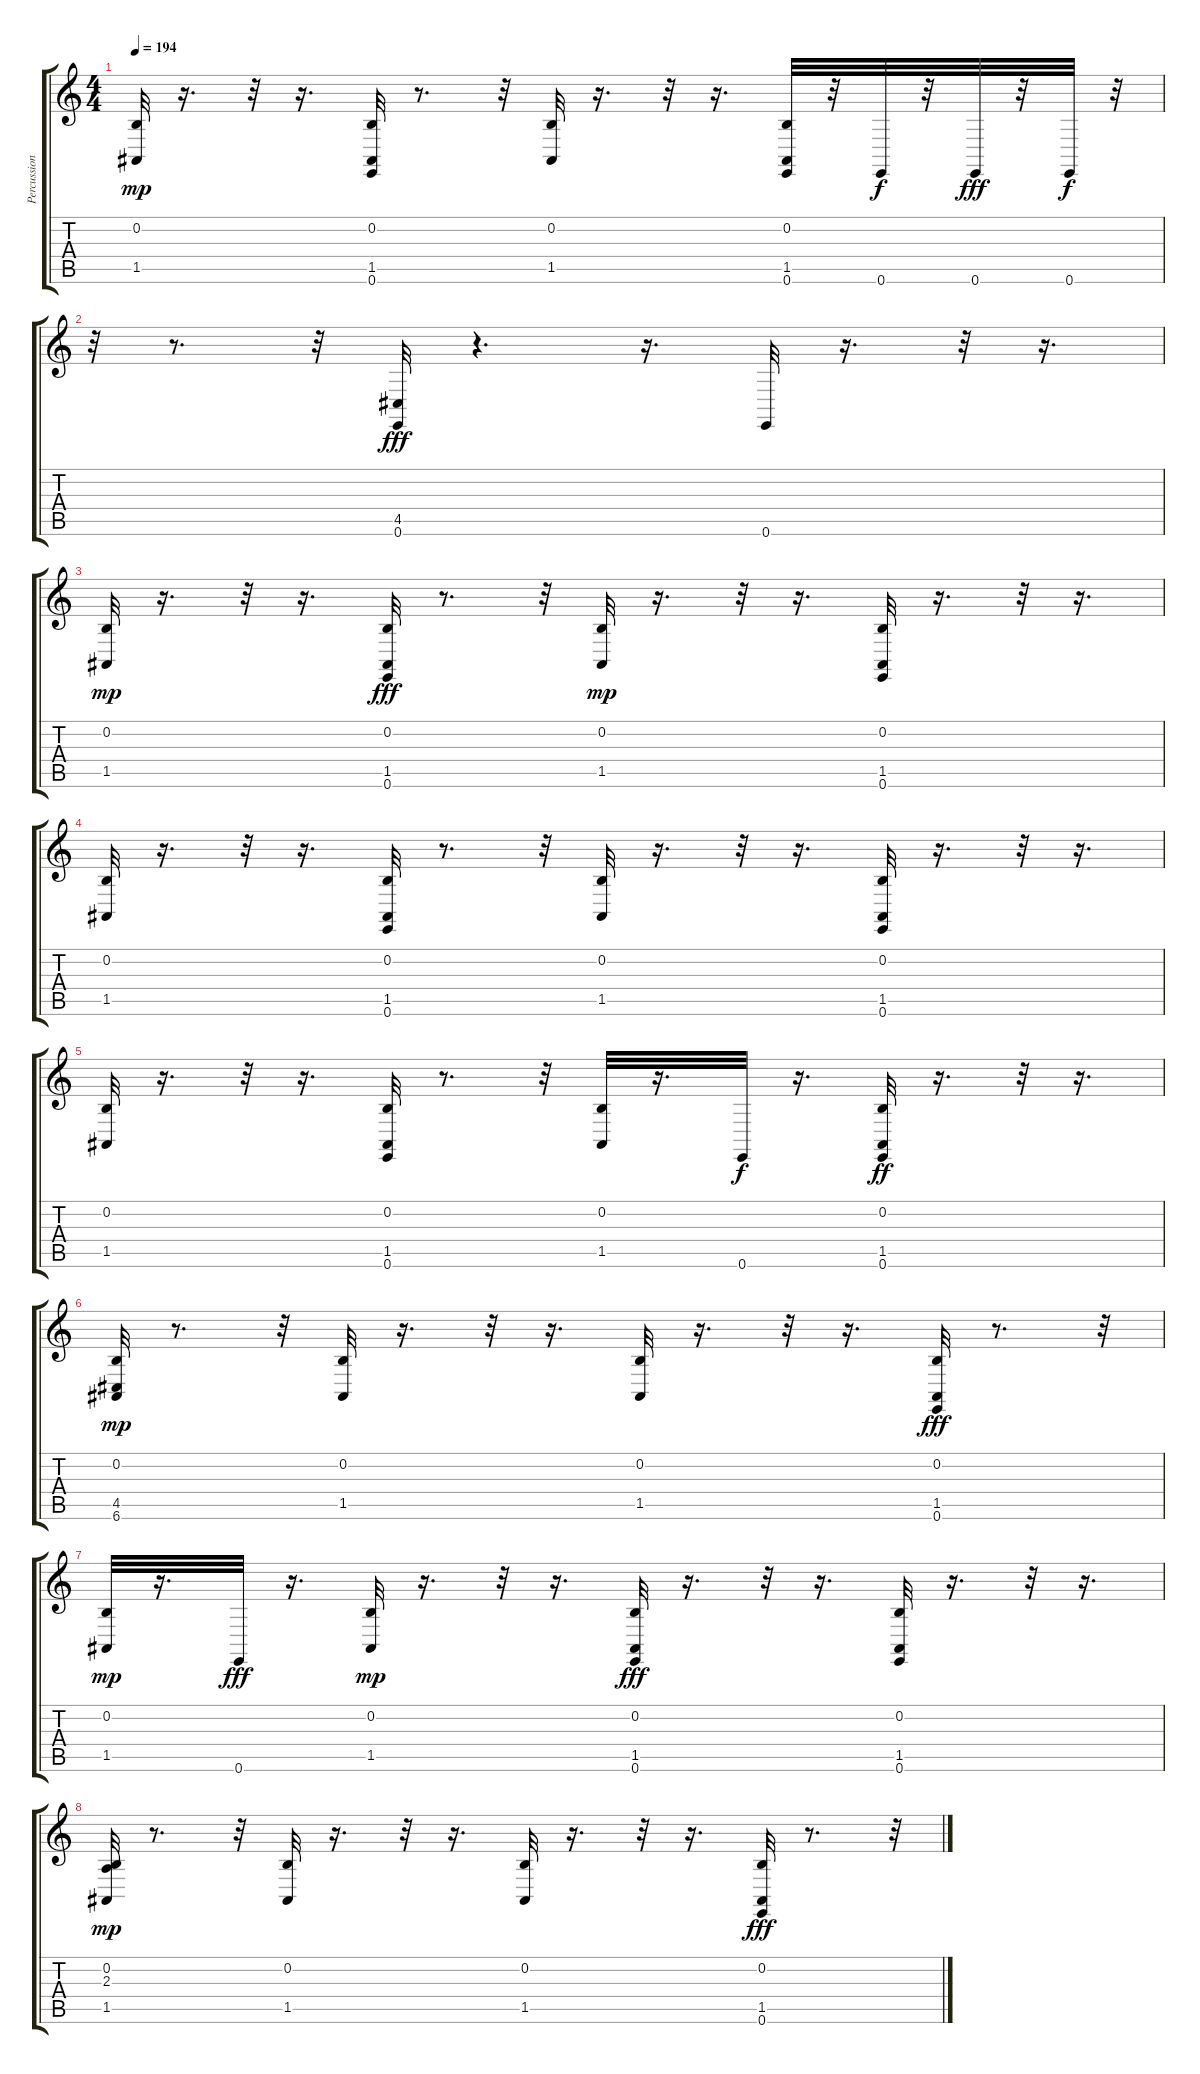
\track ("Percussioni(Dani)" "Percussion") {instrument electricgrandpiano}
\staff {score tabs}
\tuning (E4 B3 G3 D3 A2 E2) {hide}
\ts (4 4)
\tempo 194
\clef g2
\ks c
(0.2 1.5).32{dy mp} r.16{d} r.32 r.16{d} (0.2 1.5 0.6).32 r.8{d} r.32 (0.2 1.5).32 r.16{d} r.32 r.16{d} (0.2 1.5 0.6).32 r.32 0.6.32{dy f} r.32 0.6.32{dy fff} r.32 0.6.32{dy f} r.32 |
r.32 r.8{d} r.32 (4.5 0.6).32{dy fff} r.4{d} r.16{d} 0.6.32 r.16{d} r.32 r.16{d} |
(0.2 1.5).32{dy mp} r.16{d} r.32 r.16{d} (0.2 1.5 0.6).32{dy fff} r.8{d} r.32 (0.2 1.5).32{dy mp} r.16{d} r.32 r.16{d} (0.2 1.5 0.6).32 r.16{d} r.32 r.16{d} |
(0.2 1.5).32 r.16{d} r.32 r.16{d} (0.2 1.5 0.6).32 r.8{d} r.32 (0.2 1.5).32 r.16{d} r.32 r.16{d} (0.2 1.5 0.6).32 r.16{d} r.32 r.16{d} |
(0.2 1.5).32 r.16{d} r.32 r.16{d} (0.2 1.5 0.6).32 r.8{d} r.32 (0.2 1.5).32 r.16{d} 0.6.32{dy f} r.16{d} (0.2 1.5 0.6).32{dy ff} r.16{d} r.32 r.16{d} |
(0.2 4.5 6.6).32{dy mp} r.8{d} r.32 (0.2 1.5).32 r.16{d} r.32 r.16{d} (0.2 1.5).32 r.16{d} r.32 r.16{d} (0.2 1.5 0.6).32{dy fff} r.8{d} r.32 |
(0.2 1.5).32{dy mp} r.16{d} 0.6.32{dy fff} r.16{d} (0.2 1.5).32{dy mp} r.16{d} r.32 r.16{d} (0.2 1.5 0.6).32{dy fff} r.16{d} r.32 r.16{d} (0.2 1.5 0.6).32 r.16{d} r.32 r.16{d} |
(0.2 2.3 1.5).32{dy mp} r.8{d} r.32 (0.2 1.5).32 r.16{d} r.32 r.16{d} (0.2 1.5).32 r.16{d} r.32 r.16{d} (0.2 1.5 0.6).32{dy fff} r.8{d} r.32
